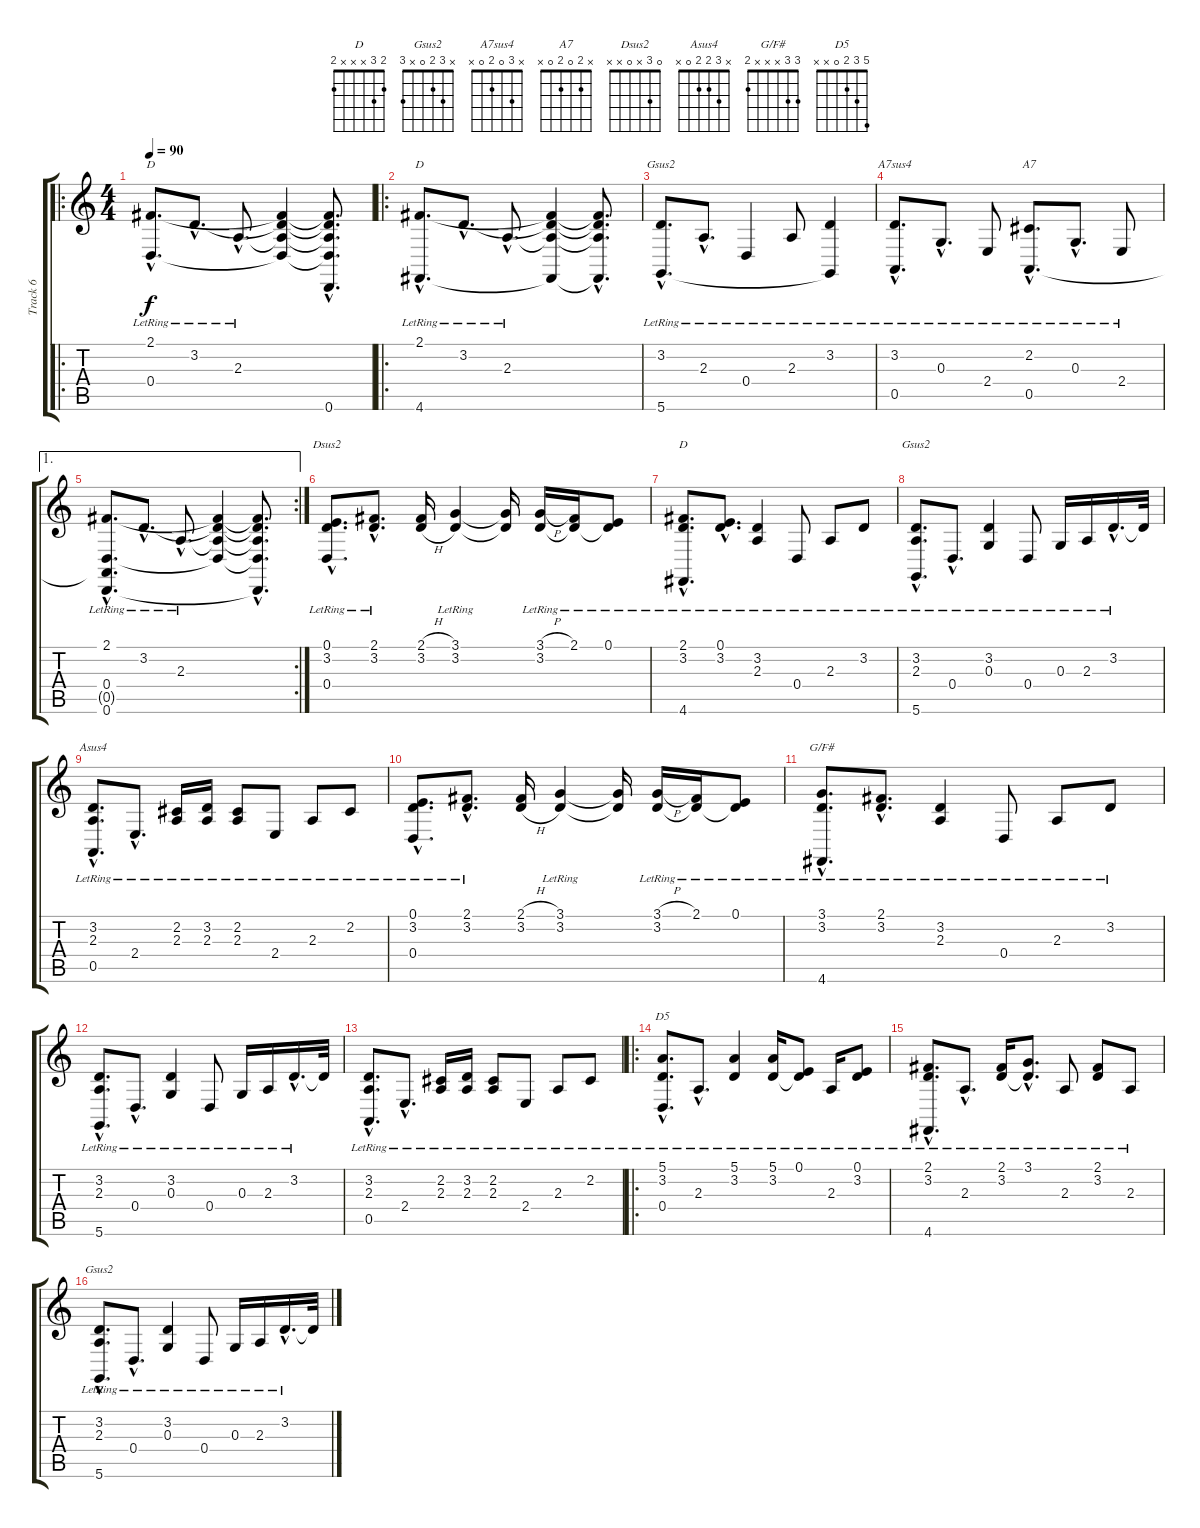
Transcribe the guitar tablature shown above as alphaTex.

\track ("Track 6" "Track 6") {instrument brightacousticpiano}
\staff {score tabs}
\tuning (E4 B3 G3 D3 A2 D2) {hide}
\chord ("D" 2 3 2 0 x x)
\chord ("D" 2 3 2 x x 2)
\chord ("Gsus2" x 3 2 0 0 3)
\chord ("A7sus4" x 3 0 2 0 x)
\chord ("A7" x 2 0 2 0 x)
\chord ("Dsus2" 0 3 x 0 x x)
\chord ("D" 2 3 x x x 2)
\chord ("Gsus2" x 3 2 x x 3)
\chord ("Asus4" x 3 2 2 0 x)
\chord ("G/F#" 3 3 x x x 2)
\chord ("D5" 5 3 2 0 x x)
\chord ("Gsus2" x 3 2 0 x 3)
\ro
\ts (4 4)
\tempo 90
\clef g2
\ks c
(2.1{hac lr} 0.4{hac lr}).8{d ch "D" dy f instrument brightacousticpiano} 3.2{hac lr}.8{d} 2.3{hac lr}.8{d} (2.1{t} 3.2{t} 2.3{t} 0.4{t}).4 (2.1{hac t} 3.2{hac t} 2.3{hac t} 0.4{hac t} 0.6{hac}).8{d} |
\ro
(2.1{hac lr} 4.6{hac lr}).8{d ch "D"} 3.2{hac lr}.8{d} 2.3{hac lr}.8{d} (2.1{t} 3.2{t} 2.3{t} 4.6{t}).4 (2.1{hac t} 3.2{hac t} 2.3{hac t} 4.6{hac t}).8{d} |
(3.2{hac lr} 5.6{hac lr}).8{d ch "Gsus2"} 2.3{hac lr}.8{d} 0.4{lr}.4 2.3{lr}.8 (3.2{lr} 5.6{t}).4 |
(3.2{hac lr} 0.5{hac lr}).8{d ch "A7sus4"} 0.3{hac lr}.8{d} 2.4{lr}.8 (2.2{hac lr} 0.5{hac lr}).8{d ch "A7"} 0.3{hac lr}.8{d} 2.4{lr}.8 |
\ae 1
\rc 2
(2.1{hac lr} 0.4{hac lr} 0.5{hac t} 0.6{hac}).8{d} 3.2{hac lr}.8{d} 2.3{hac lr}.8{d} (2.1{t} 3.2{t} 2.3{t} 0.4{t}).4 (2.1{hac t} 3.2{hac t} 2.3{hac t} 0.4{hac t} 0.6{hac t}).8{d} |
(0.1{hac lr} 3.2{hac lr} 0.4{hac lr}).8{d ch "Dsus2"} (2.1{hac lr} 3.2{hac lr}).8{d} (2.1{h} 3.2{h}).16 (3.1{lr} 3.2{lr}).4 (3.1{t} 3.2{t}).16 (3.1{h} 3.2{lr}).16 (2.1{lr} 3.2{t}).16 (0.1{lr} 3.2{t}).8 |
(2.1{hac lr} 3.2{hac lr} 4.6{hac lr}).8{d ch "D"} (0.1{hac lr} 3.2{hac lr}).8{d} (3.2{lr} 2.3{lr}).4 0.4{lr}.8 2.3{lr}.8 3.2{lr}.8 |
(3.2{hac lr} 2.3{hac lr} 5.6{hac lr}).8{d ch "Gsus2"} 0.4{hac lr}.8{d} (3.2{lr} 0.3{lr}).4 0.4{lr}.8 0.3{lr}.16 2.3{lr}.16 3.2{hac lr}.16{d} 3.2{t}.32 |
(3.2{hac lr} 2.3{hac lr} 0.5{hac lr}).8{d ch "Asus4"} 2.4{hac lr}.8{d} (2.2{lr} 2.3{lr}).16 (3.2{lr} 2.3{lr}).16 (2.2{lr} 2.3{lr}).8 2.4{lr}.8 2.3{lr}.8 2.2{lr}.8 |
(0.1{hac lr} 3.2{hac lr} 0.4{hac lr}).8{d} (2.1{hac lr} 3.2{hac lr}).8{d} (2.1{h} 3.2{h}).16 (3.1{lr} 3.2{lr}).4 (3.1{t} 3.2{t}).16 (3.1{h} 3.2{lr}).16 (2.1{lr} 3.2{t}).16 (0.1{lr} 3.2{t}).8 |
(3.1{hac lr} 3.2{hac lr} 4.6{hac lr}).8{d ch "G/F#"} (2.1{hac lr} 3.2{hac lr}).8{d} (3.2{lr} 2.3{lr}).4 0.4{lr}.8 2.3{lr}.8 3.2{lr}.8 |
(3.2{hac lr} 2.3{hac lr} 5.6{hac lr}).8{d} 0.4{hac lr}.8{d} (3.2{lr} 0.3{lr}).4 0.4{lr}.8 0.3{lr}.16 2.3{lr}.16 3.2{hac lr}.16{d} 3.2{t}.32 |
(3.2{hac lr} 2.3{hac lr} 0.5{hac lr}).8{d} 2.4{hac lr}.8{d} (2.2{lr} 2.3{lr}).16 (3.2{lr} 2.3{lr}).16 (2.2{lr} 2.3{lr}).8 2.4{lr}.8 2.3{lr}.8 2.2{lr}.8 |
\ro
(5.1{hac lr} 3.2{hac lr} 0.4{hac lr}).8{d ch "D5"} 2.3{hac lr}.8{d} (5.1{lr} 3.2{lr}).4 (5.1{lr} 3.2{lr}).16 (0.1{lr} 3.2{t}).8 2.3{lr}.16 (0.1{lr} 3.2{lr}).8 |
(2.1{hac lr} 3.2{hac lr} 4.6{hac lr}).8{d} 2.3{hac lr}.8{d} (2.1{lr} 3.2{lr}).16 (3.1{hac lr} 3.2{hac t}).8{d} 2.3{lr}.8 (2.1{lr} 3.2{lr}).8 2.3{lr}.8 |
(3.2{hac lr} 2.3{hac lr} 5.6{hac lr}).8{d ch "Gsus2"} 0.4{hac lr}.8{d} (3.2{lr} 0.3{lr}).4 0.4{lr}.8 0.3{lr}.16 2.3{lr}.16 3.2{hac lr}.16{d} 3.2{t}.32
